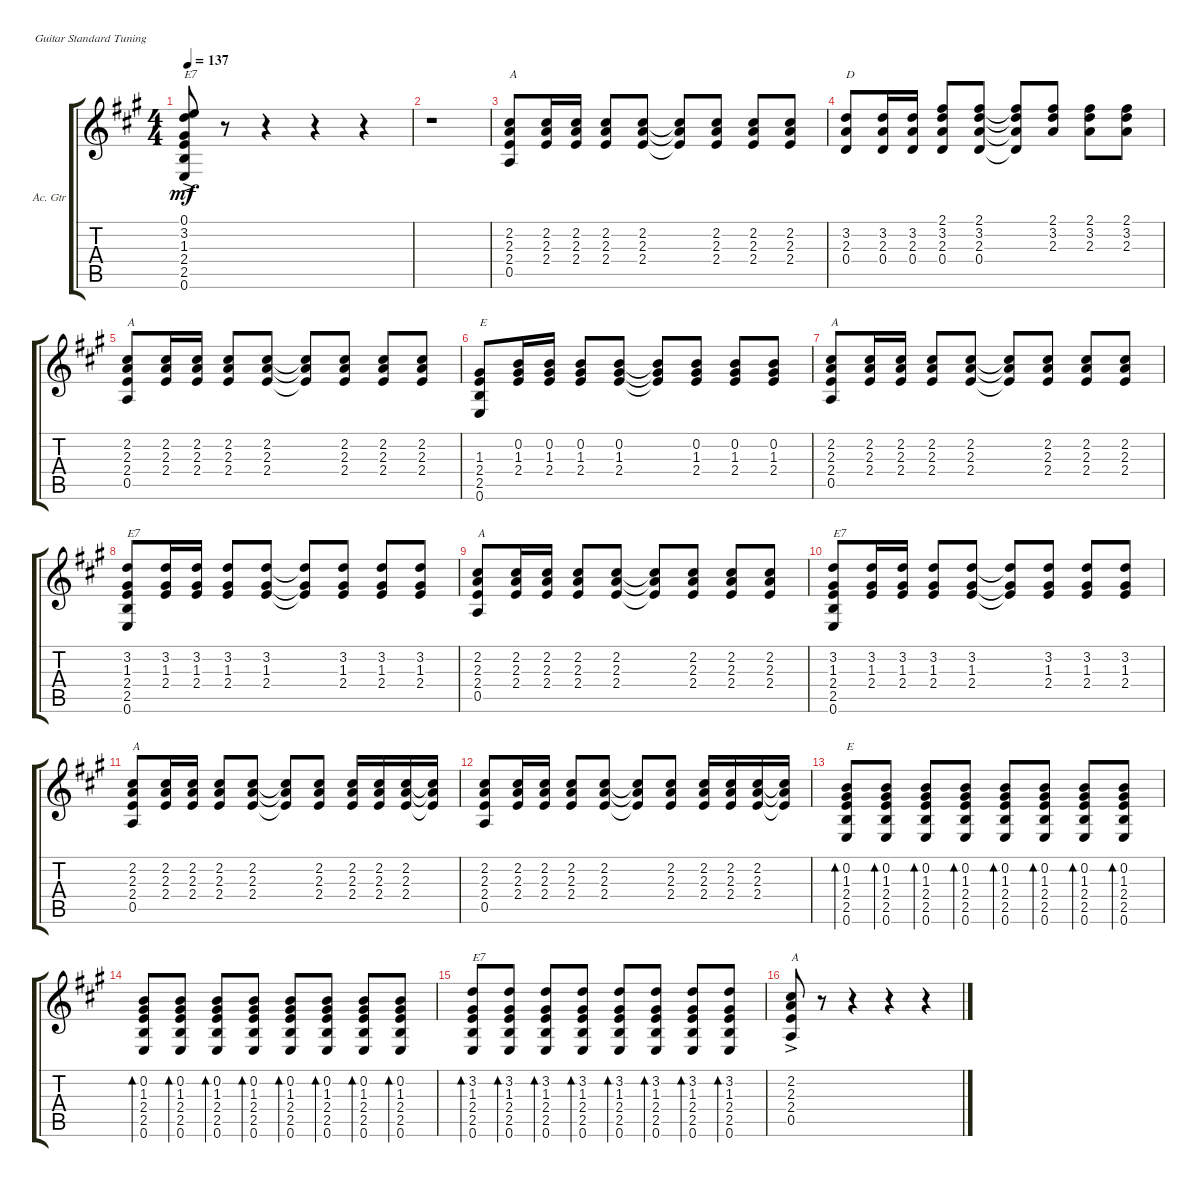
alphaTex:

\defaultSystemsLayout 4
\bracketExtendMode groupsimilarinstruments
\firstSystemTrackNameOrientation horizontal
\otherSystemsTrackNameOrientation horizontal
\track ("Acoustic Guitar" "Ac. Gtr") {instrument acousticguitarsteel}
\staff {score tabs}
\tuning (E4 B3 G3 D3 A2 E2)
\ts (4 4)
\tempo 137
\clef g2
\scale
0.333333
\ks a
(0.6{ac} 2.5{ac} 2.4{ac} 1.3{ac} 3.2{ac} 0.1{ac}).8{txt "E7" dy mf} r.8 r.4 r.4 r.4 |
\scale
0.333333 r.1 |
\scale
0.333333 (0.5 2.4 2.3 2.2).8{txt "A"} (2.2 2.3 2.4).16 (2.2 2.3 2.4).16 (2.2 2.3 2.4).8 (2.2 2.3 2.4).8 (2.2{t} 2.3{t} 2.4{t}).8 (2.2 2.3 2.4).8 (2.2 2.3 2.4).8 (2.3 2.2 2.4).8 |
\scale
0.333333 (0.4 2.3 3.2).8{txt "D"} (0.4 2.3 3.2).16 (0.4 2.3 3.2).16 (0.4 2.3 3.2 2.1).8 (0.4 2.3 3.2 2.1).8 (0.4{t} 2.3{t} 3.2{t} 2.1{t}).8 (2.3 3.2 2.1).8 (2.3 3.2 2.1).8 (2.3 3.2 2.1).8 |
\scale
0.333333 (0.5 2.4 2.3 2.2).8{txt "A"} (2.2 2.3 2.4).16 (2.2 2.3 2.4).16 (2.2 2.3 2.4).8 (2.2 2.3 2.4).8 (2.2{t} 2.3{t} 2.4{t}).8 (2.2 2.3 2.4).8 (2.2 2.3 2.4).8 (2.3 2.2 2.4).8 |
\scale
0.333333 (2.5 1.3 0.6 2.4).8{txt "E"} (0.2 1.3 2.4).16 (0.2 1.3 2.4).16 (0.2 1.3 2.4).8 (0.2 1.3 2.4).8 (0.2{t} 1.3{t} 2.4{t}).8 (0.2 1.3 2.4).8 (0.2 1.3 2.4).8 (1.3 0.2 2.4).8 |
\scale
0.333333 (0.5 2.4 2.3 2.2).8{txt "A"} (2.2 2.3 2.4).16 (2.2 2.3 2.4).16 (2.2 2.3 2.4).8 (2.2 2.3 2.4).8 (2.2{t} 2.3{t} 2.4{t}).8 (2.2 2.3 2.4).8 (2.2 2.3 2.4).8 (2.3 2.2 2.4).8 |
\scale
0.333333 (2.5 1.3 0.6 2.4 3.2).8{txt "E7"} (3.2 1.3 2.4).16 (3.2 1.3 2.4).16 (3.2 1.3 2.4).8 (3.2 1.3 2.4).8 (3.2{t} 1.3{t} 2.4{t}).8 (3.2 1.3 2.4).8 (3.2 1.3 2.4).8 (1.3 3.2 2.4).8 |
\scale
0.333333 (0.5 2.4 2.3 2.2).8{txt "A"} (2.2 2.3 2.4).16 (2.2 2.3 2.4).16 (2.2 2.3 2.4).8 (2.2 2.3 2.4).8 (2.2{t} 2.3{t} 2.4{t}).8 (2.2 2.3 2.4).8 (2.2 2.3 2.4).8 (2.3 2.2 2.4).8 |
\scale
0.333333 (2.5 1.3 0.6 2.4 3.2).8{txt "E7"} (3.2 1.3 2.4).16 (3.2 1.3 2.4).16 (3.2 1.3 2.4).8 (3.2 1.3 2.4).8 (3.2{t} 1.3{t} 2.4{t}).8 (3.2 1.3 2.4).8 (3.2 1.3 2.4).8 (1.3 3.2 2.4).8 |
\scale
0.333333 (0.5 2.4 2.3 2.2).8{txt "A"} (2.2 2.3 2.4).16 (2.2 2.3 2.4).16 (2.2 2.3 2.4).8 (2.2 2.3 2.4).8 (2.2{t} 2.3{t} 2.4{t}).8 (2.2 2.3 2.4).8 (2.2 2.3 2.4).16 (2.3 2.2 2.4).16 (2.3 2.2 2.4).16 (2.2{t} 2.3{t} 2.4{t}).16 |
\scale
0.333333 (0.5 2.4 2.3 2.2).8 (2.2 2.3 2.4).16 (2.2 2.3 2.4).16 (2.2 2.3 2.4).8 (2.2 2.3 2.4).8 (2.2{t} 2.3{t} 2.4{t}).8 (2.2 2.3 2.4).8 (2.2 2.3 2.4).16 (2.3 2.2 2.4).16 (2.3 2.2 2.4).16 (2.2{t} 2.3{t} 2.4{t}).16 |
\scale
0.333333 (0.6 2.5 2.4 1.3 0.2).8{bd 30 txt "E"} (0.6 2.5 2.4 1.3 0.2).8{bd 30} (0.6 2.5 2.4 1.3 0.2).8{bd 30} (0.6 2.5 2.4 1.3 0.2).8{bd 30} (0.6 2.5 2.4 1.3 0.2).8{bd 30} (0.6 2.5 2.4 1.3 0.2).8{bd 30} (0.6 2.5 2.4 1.3 0.2).8{bd 30} (0.6 2.5 2.4 1.3 0.2).8{bd 30} |
\scale
0.333333 (0.6 2.5 2.4 1.3 0.2).8{bd 30} (0.6 2.5 2.4 1.3 0.2).8{bd 30} (0.6 2.5 2.4 1.3 0.2).8{bd 30} (0.6 2.5 2.4 1.3 0.2).8{bd 30} (0.6 2.5 2.4 1.3 0.2).8{bd 30} (0.6 2.5 2.4 1.3 0.2).8{bd 30} (0.6 2.5 2.4 1.3 0.2).8{bd 30} (0.6 2.5 2.4 1.3 0.2).8{bd 30} |
\scale
0.333333 (0.6 2.5 2.4 1.3 3.2).8{bd 30 txt "E7"} (0.6 2.5 2.4 1.3 3.2).8{bd 30} (0.6 2.5 2.4 1.3 3.2).8{bd 30} (0.6 2.5 2.4 1.3 3.2).8{bd 30} (0.6 2.5 2.4 1.3 3.2).8{bd 30} (0.6 2.5 2.4 1.3 3.2).8{bd 30} (0.6 2.5 2.4 1.3 3.2).8{bd 30} (0.6 2.5 2.4 1.3 3.2).8{bd 30} |
(0.5{ac} 2.4{ac} 2.3{ac} 2.2{ac}).8{txt "A"} r.8 r.4 r.4 r.4
